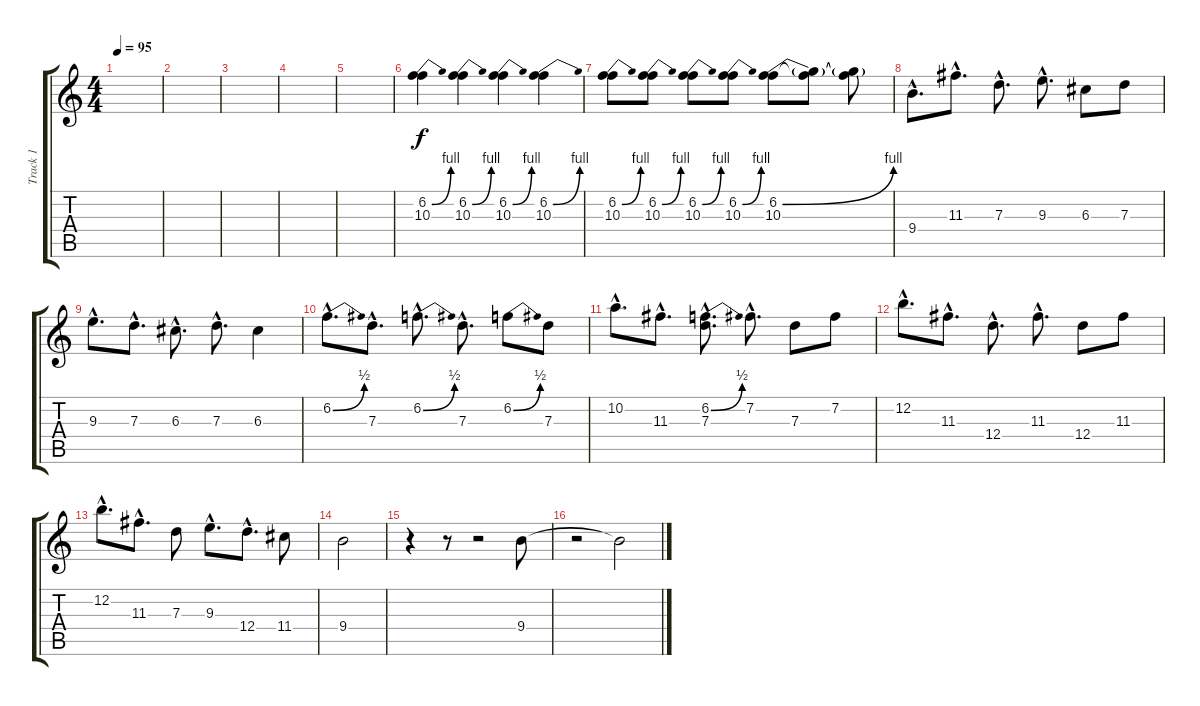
\track ("Track 1" "Track 1") {instrument overdrivenguitar}
\staff {score tabs}
\tuning (E4 B3 G3 D3 A2 E2) {hide}
\ts (4 4)
\tempo 95
\clef g2
\ks c
|
|
|
|
|
(6.2{be (bend 0 0 60 4)} 10.3).4 (6.2{be (bend 0 0 60 4)} 10.3).4 (6.2{be (bend 0 0 60 4)} 10.3).4 (6.2{be (bend 0 0 60 4)} 10.3).4 |
(6.2{be (bend 0 0 60 4)} 10.3).8 (6.2{be (bend 0 0 60 4)} 10.3).8 (6.2{be (bend 0 0 60 4)} 10.3).8 (6.2{be (bend 0 0 60 4)} 10.3).8 (6.2{be (bend 0 0 60 4)} 10.3).8 (6.2{t} 10.3{t}).8 (6.2{t} 10.3{t}).8 |
9.4{hac}.8{d} 11.3{hac}.8{d} 7.3{hac}.8{d} 9.3{hac}.8{d} 6.3.8 7.3.8 |
9.3{hac}.8{d} 7.3{hac}.8{d} 6.3{hac}.8{d} 7.3{hac}.8{d} 6.3.4 |
6.2{be (bend 0 0 60 2) hac}.8{d} 7.3{hac}.8{d} 6.2{be (bend 0 0 60 2) hac}.8{d} 7.3{hac}.8{d} 6.2{be (bend 0 0 60 2)}.8 7.3.8 |
10.2{hac}.8{d} 11.3{hac}.8{d} (6.2{be (bend 0 0 60 2) hac} 7.3{hac}).8{d} 7.2{hac}.8{d} 7.3.8 7.2.8 |
12.2{hac}.8{d} 11.3{hac}.8{d} 12.4{hac}.8{d} 11.3{hac}.8{d} 12.4.8 11.3.8 |
12.2{hac}.8{d} 11.3{hac}.8{d} 7.3.8 9.3{hac}.8{d} 12.4{hac}.8{d} 11.4.8 |
9.4.2 |
r.4 r.8 r.2 9.4.8 |
r.2 9.4{t}.2
